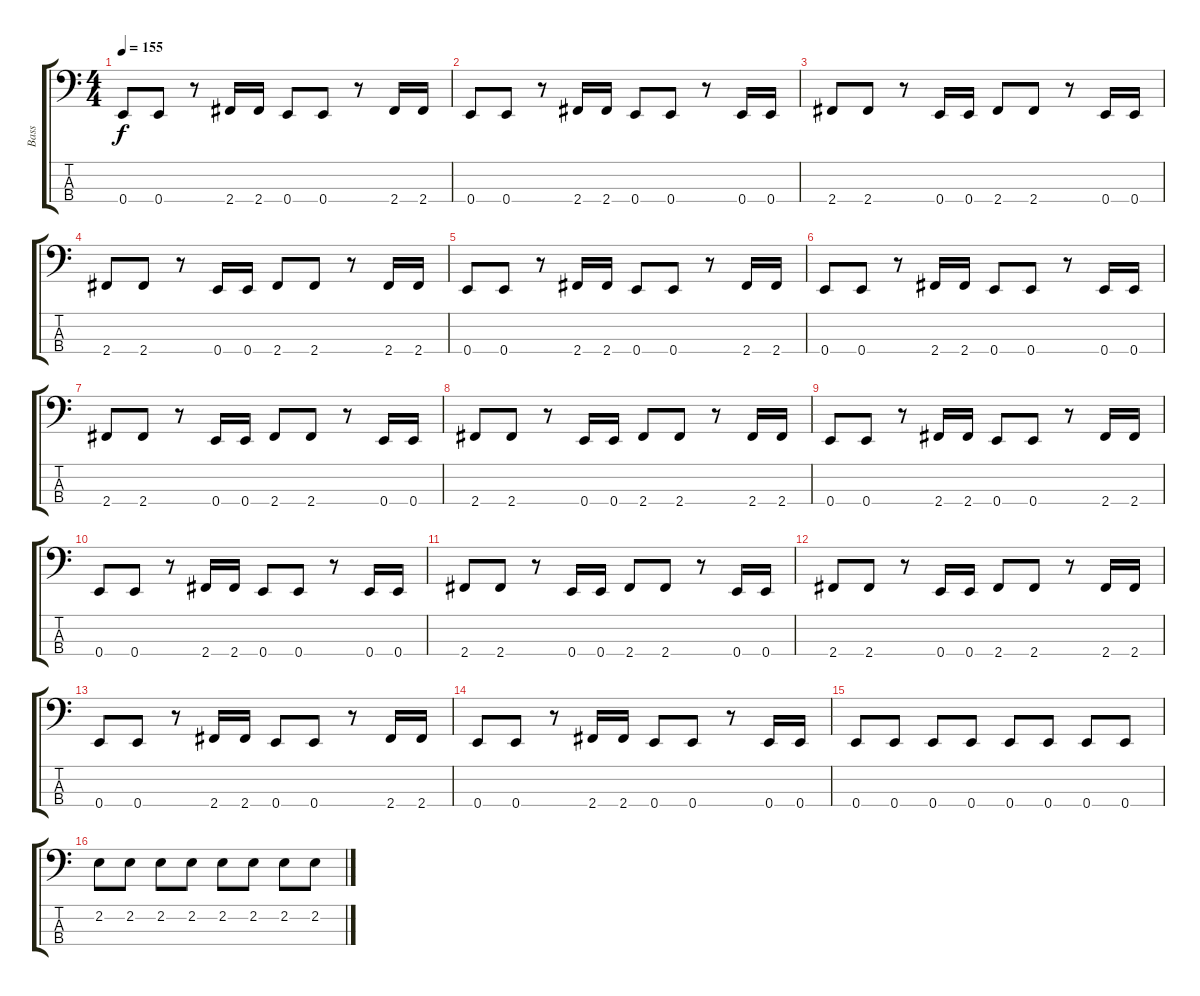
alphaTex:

\track ("Bass" "Bass") {instrument electricbasspick}
\staff {score tabs}
\tuning (G2 D2 A1 E1) {hide}
\ts (4 4)
\tempo 155
\clef f4
\ks c
0.4.8{dy f} 0.4.8 r.8 2.4.16 2.4.16 0.4.8 0.4.8 r.8 2.4.16 2.4.16 |
0.4.8 0.4.8 r.8 2.4.16 2.4.16 0.4.8 0.4.8 r.8 0.4.16 0.4.16 |
2.4.8 2.4.8 r.8 0.4.16 0.4.16 2.4.8 2.4.8 r.8 0.4.16 0.4.16 |
2.4.8 2.4.8 r.8 0.4.16 0.4.16 2.4.8 2.4.8 r.8 2.4.16 2.4.16 |
0.4.8 0.4.8 r.8 2.4.16 2.4.16 0.4.8 0.4.8 r.8 2.4.16 2.4.16 |
0.4.8 0.4.8 r.8 2.4.16 2.4.16 0.4.8 0.4.8 r.8 0.4.16 0.4.16 |
2.4.8 2.4.8 r.8 0.4.16 0.4.16 2.4.8 2.4.8 r.8 0.4.16 0.4.16 |
2.4.8 2.4.8 r.8 0.4.16 0.4.16 2.4.8 2.4.8 r.8 2.4.16 2.4.16 |
0.4.8 0.4.8 r.8 2.4.16 2.4.16 0.4.8 0.4.8 r.8 2.4.16 2.4.16 |
0.4.8 0.4.8 r.8 2.4.16 2.4.16 0.4.8 0.4.8 r.8 0.4.16 0.4.16 |
2.4.8 2.4.8 r.8 0.4.16 0.4.16 2.4.8 2.4.8 r.8 0.4.16 0.4.16 |
2.4.8 2.4.8 r.8 0.4.16 0.4.16 2.4.8 2.4.8 r.8 2.4.16 2.4.16 |
0.4.8 0.4.8 r.8 2.4.16 2.4.16 0.4.8 0.4.8 r.8 2.4.16 2.4.16 |
0.4.8 0.4.8 r.8 2.4.16 2.4.16 0.4.8 0.4.8 r.8 0.4.16 0.4.16 |
0.4.8 0.4.8 0.4.8 0.4.8 0.4.8 0.4.8 0.4.8 0.4.8 |
2.2.8 2.2.8 2.2.8 2.2.8 2.2.8 2.2.8 2.2.8 2.2.8
